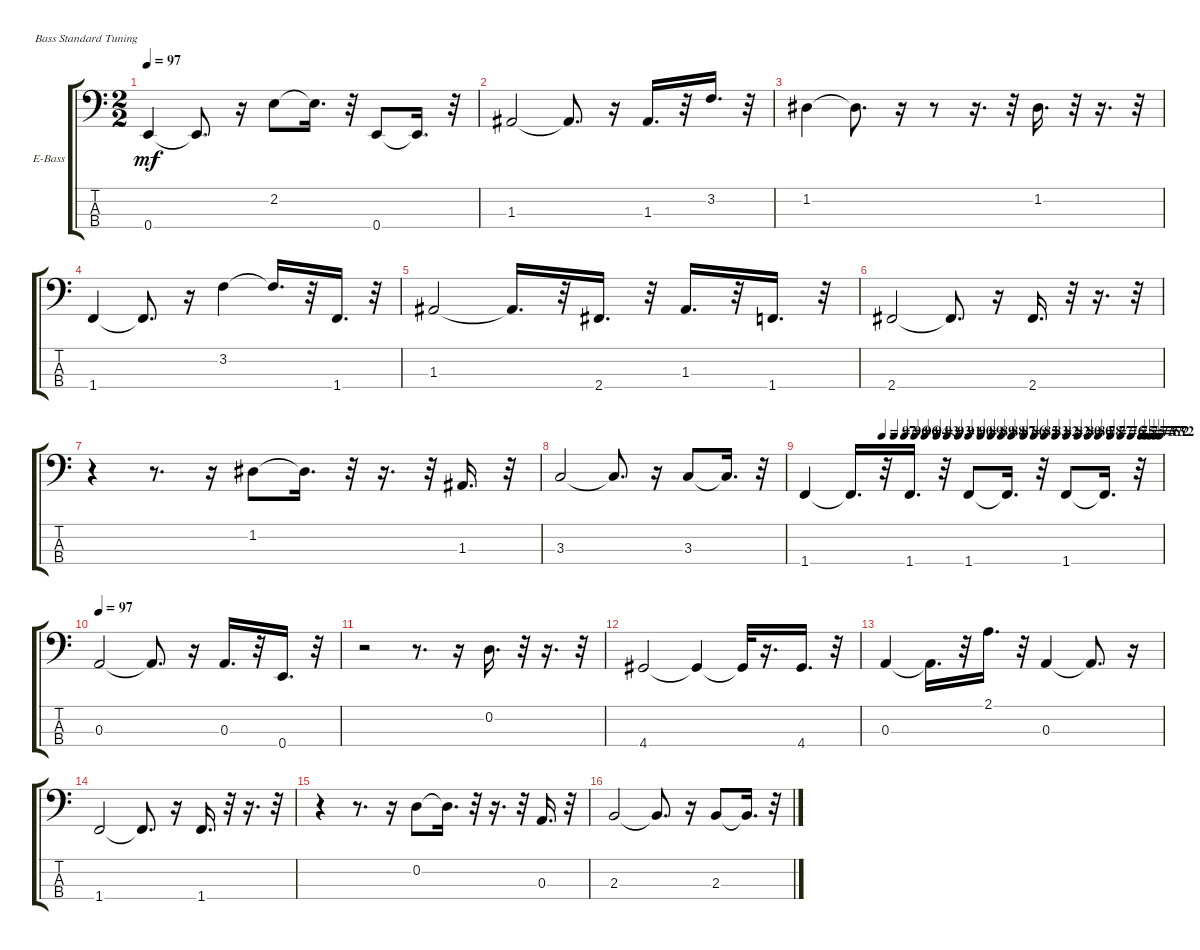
\bracketExtendMode groupsimilarinstruments
\firstSystemTrackNameOrientation horizontal
\otherSystemsTrackNameOrientation horizontal
\track ("Bajo" "E-Bass") {instrument electricbassfinger}
\staff {score tabs}
\tuning (G2 D2 A1 E1)
\ts (2 2)
\tempo 97
\clef f4
\ks c
0.4.4{dy mf} 0.4{t}.8{d} r.16 2.2.8 2.2{t}.16{d} r.32 0.4.8 0.4{t}.16{d} r.32 |
1.3.2 1.3{t}.8{d} r.16 1.3.16{d} r.32 3.2.16{d} r.32 |
1.2.4 1.2{t}.8{d} r.16 r.8 r.16{d} r.32 1.2.16{d} r.32 r.16{d} r.32 |
1.4.4 1.4{t}.8{d} r.16 3.2.4 3.2{t}.16{d} r.32 1.4.16{d} r.32 |
1.3.2 1.3{t}.16{d} r.32 2.4.16{d} r.32 1.3.16{d} r.32 1.4.16{d} r.32 |
2.4.2 2.4{t}.8{d} r.16 2.4.16{d} r.32 r.16{d} r.32 |
r.4 r.8{d} r.16 1.2.8 1.2{t}.16{d} r.32 r.16{d} r.32 1.3.16{d} r.32 |
3.3.2 3.3{t}.8{d} r.16 3.3.8 3.3{t}.16{d} r.32 |
\tempo (97 0.21875)
\tempo (96 0.252604)
\tempo (96 0.28125)
\tempo (94 0.309896)
\tempo (93 0.338542)
\tempo (93 0.372396)
\tempo (91 0.401042)
\tempo (90 0.432292)
\tempo (89 0.460938)
\tempo (89 0.494792)
\tempo (88 0.523438)
\tempo (87 0.552083)
\tempo (86 0.580729)
\tempo (85 0.614583)
\tempo (83 0.643229)
\tempo (82 0.671875)
\tempo (82 0.703125)
\tempo (80 0.734375)
\tempo (80 0.765625)
\tempo (78 0.794271)
\tempo (77 0.822917)
\tempo (76 0.856771)
\tempo (75 0.885417)
\tempo (75 0.914063)
\tempo (73 0.942708)
\tempo (75 0.955729)
\tempo (73 0.96875)
\tempo (72 0.981771)
\tempo (72 0.994792)
1.4.4 1.4{t}.16{d} r.32 1.4.16{d} r.32 1.4.8 1.4{t}.16{d} r.32 1.4.8 1.4{t}.16{d} r.32 |
\tempo (97 0.00260417)
0.3.2 0.3{t}.8{d} r.16 0.3.16{d} r.32 0.4.16{d} r.32 |
r.2 r.8{d} r.16 0.2.16{d} r.32 r.16{d} r.32 |
4.4.2 4.4{t}.4 4.4{t}.32 r.16{d} 4.4.16{d} r.32 |
0.3.4 0.3{t}.16{d} r.32 2.1.16{d} r.32 0.3.4 0.3{t}.8{d} r.16 |
1.4.2 1.4{t}.8{d} r.16 1.4.16{d} r.32 r.16{d} r.32 |
r.4 r.8{d} r.16 0.2.8 0.2{t}.16{d} r.32 r.16{d} r.32 0.3.16{d} r.32 |
2.3.2 2.3{t}.8{d} r.16 2.3.8 2.3{t}.16{d} r.32
